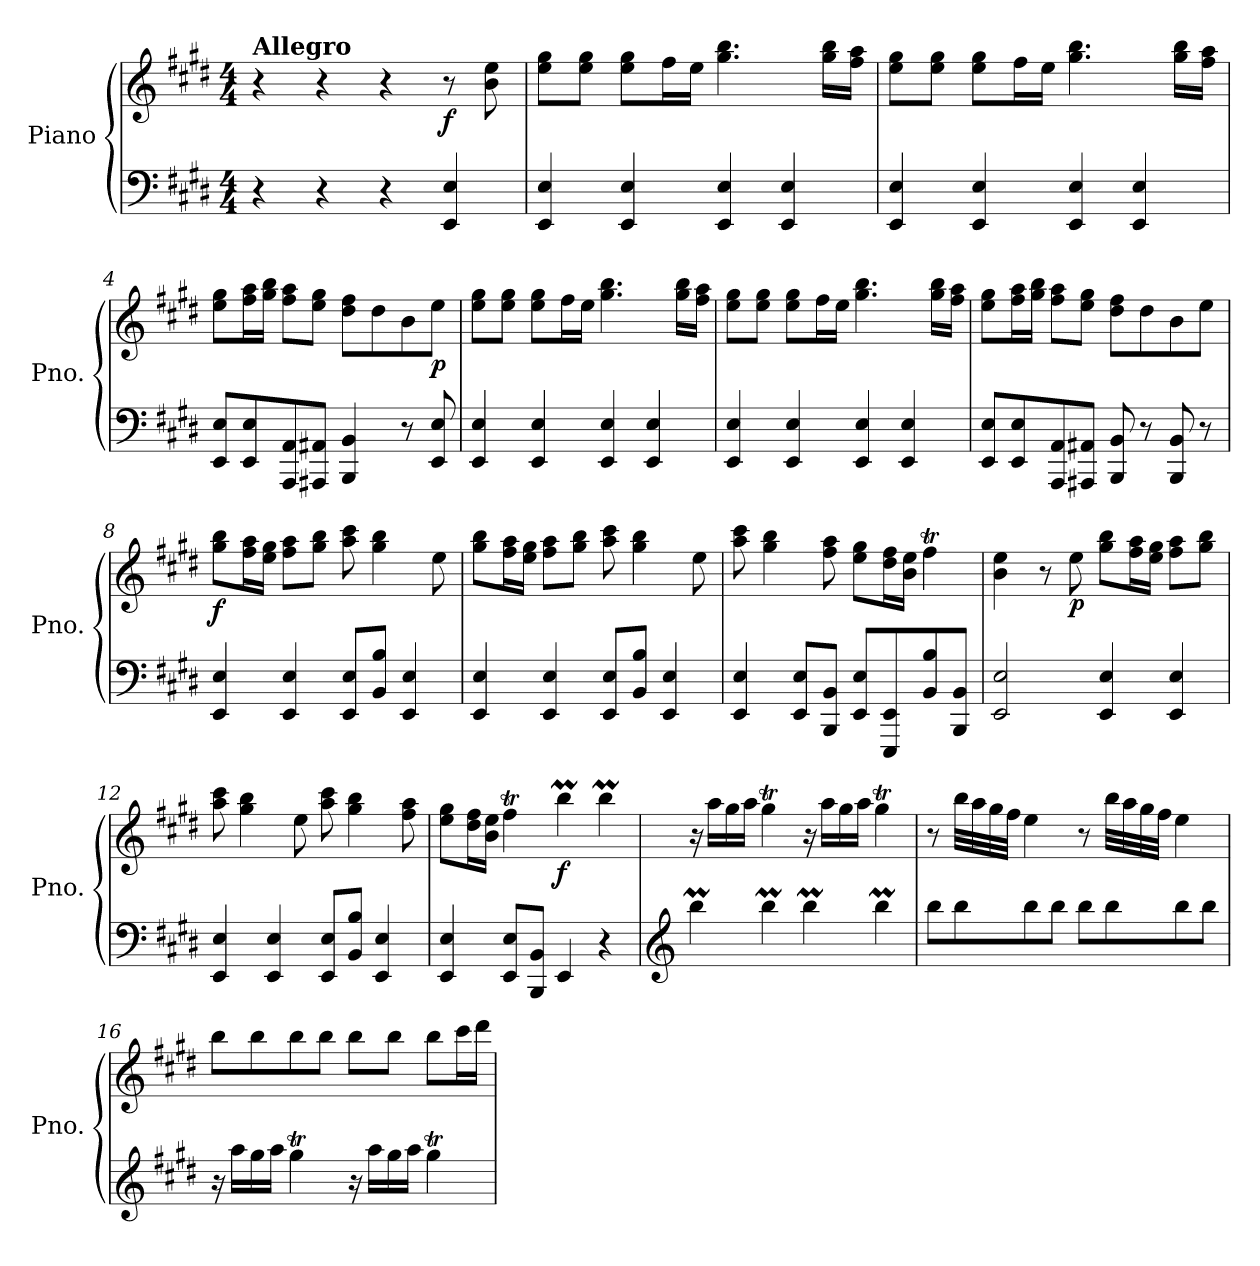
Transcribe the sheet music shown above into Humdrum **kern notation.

**kern	**kern	**dynam
*part1	*part1	*part1
*staff2	*staff1	*staff1/2
*I"Piano	*	*
*I'Pno.	*	*
*clefF4	*clefG2	*
*k[f#c#g#d#]	*k[f#c#g#d#]	*
*M4/4	*M4/4	*
=1	=1	=1
!	!LO:TX:a:B:t=Allegro	!
4r	4r	.
4r	4r	.
4r	4r	.
!	!	!LO:DY:b
4EE/ 4E/	8r	f
.	8b\ 8ee\	.
=2	=2	=2
4EE/ 4E/	8ee\ 8gg#\L	.
.	8ee\ 8gg#\J	.
4EE/ 4E/	8ee\ 8gg#\L	.
.	16ff#\L	.
.	16ee\JJ	.
4EE/ 4E/	4.gg#\ 4.bb\	.
4EE/ 4E/	.	.
.	16gg#\ 16bb\LL	.
.	16ff#\ 16aa\JJ	.
=3	=3	=3
4EE/ 4E/	8ee\ 8gg#\L	.
.	8ee\ 8gg#\J	.
4EE/ 4E/	8ee\ 8gg#\L	.
.	16ff#\L	.
.	16ee\JJ	.
4EE/ 4E/	4.gg#\ 4.bb\	.
4EE/ 4E/	.	.
.	16gg#\ 16bb\LL	.
.	16ff#\ 16aa\JJ	.
=4	=4	=4
8EE/ 8E/L	8ee\ 8gg#\L	.
8EE/ 8E/	16ff#\ 16aa\L	.
.	16gg#\ 16bb\JJ	.
8AAA/ 8AA/	8ff#\ 8aa\L	.
8AAA#X/ 8AA#X/J	8ee\ 8gg#\J	.
4BBB/ 4BB/	8dd#\ 8ff#\L	.
.	8dd#\	.
8r	8b\	.
!	!	!LO:DY:b
8EE/ 8E/	8ee\J	p
!!LO:LB:g=z
=5	=5	=5
4EE/ 4E/	8ee\ 8gg#\L	.
.	8ee\ 8gg#\J	.
4EE/ 4E/	8ee\ 8gg#\L	.
.	16ff#\L	.
.	16ee\JJ	.
4EE/ 4E/	4.gg#\ 4.bb\	.
4EE/ 4E/	.	.
.	16gg#\ 16bb\LL	.
.	16ff#\ 16aa\JJ	.
=6	=6	=6
4EE/ 4E/	8ee\ 8gg#\L	.
.	8ee\ 8gg#\J	.
4EE/ 4E/	8ee\ 8gg#\L	.
.	16ff#\L	.
.	16ee\JJ	.
4EE/ 4E/	4.gg#\ 4.bb\	.
4EE/ 4E/	.	.
.	16gg#\ 16bb\LL	.
.	16ff#\ 16aa\JJ	.
=7	=7	=7
8EE/ 8E/L	8ee\ 8gg#\L	.
8EE/ 8E/	16ff#\ 16aa\L	.
.	16gg#\ 16bb\JJ	.
8AAA/ 8AA/	8ff#\ 8aa\L	.
8AAA#X/ 8AA#X/J	8ee\ 8gg#\J	.
8BBB/ 8BB/	8dd#\ 8ff#\L	.
8r	8dd#\	.
8BBB/ 8BB/	8b\	.
8r	8ee\J	.
=8	=8	=8
!	!	!LO:DY:b
4EE/ 4E/	8gg#\ 8bb\L	f
.	16ff#\ 16aa\L	.
.	16ee\ 16gg#\JJ	.
4EE/ 4E/	8ff#\ 8aa\L	.
.	8gg#\ 8bb\J	.
8EE/ 8E/L	8aa\ 8ccc#\	.
8BB/ 8B/J	4gg#\ 4bb\	.
4EE/ 4E/	.	.
.	8ee\	.
!!LO:LB:g=z
=9	=9	=9
4EE/ 4E/	8gg#\ 8bb\L	.
.	16ff#\ 16aa\L	.
.	16ee\ 16gg#\JJ	.
4EE/ 4E/	8ff#\ 8aa\L	.
.	8gg#\ 8bb\J	.
8EE/ 8E/L	8aa\ 8ccc#\	.
8BB/ 8B/J	4gg#\ 4bb\	.
4EE/ 4E/	.	.
.	8ee\	.
=10	=10	=10
4EE/ 4E/	8aa\ 8ccc#\	.
.	4gg#\ 4bb\	.
8EE/ 8E/L	.	.
8BBB/ 8BB/J	8ff#\ 8aa\	.
8EE/ 8E/L	8ee\ 8gg#\L	.
8EEE/ 8EE/	16dd#\ 16ff#\L	.
.	16b\ 16ee\JJ	.
8BB/ 8B/	4ff#T\	.
8BBB/ 8BB/J	.	.
=11	=11	=11
2EE/ 2E/	4b\ 4ee\	.
.	8r	.
!	!	!LO:DY:b
.	8ee\	p
4EE/ 4E/	8gg#\ 8bb\L	.
.	16ff#\ 16aa\L	.
.	16ee\ 16gg#\JJ	.
4EE/ 4E/	8ff#\ 8aa\L	.
.	8gg#\ 8bb\J	.
=12	=12	=12
4EE/ 4E/	8aa\ 8ccc#\	.
.	4gg#\ 4bb\	.
4EE/ 4E/	.	.
.	8ee\	.
8EE/ 8E/L	8aa\ 8ccc#\	.
8BB/ 8B/J	4gg#\ 4bb\	.
4EE/ 4E/	.	.
.	8ff#\ 8aa\	.
!!LO:LB:g=z
=13	=13	=13
4EE/ 4E/	8ee\ 8gg#\L	.
.	16dd#\ 16ff#\L	.
.	16b\ 16ee\JJ	.
8EE/ 8E/L	4ff#T\	.
8BBB/ 8BB/J	.	.
!	!	!LO:DY:b
4EE/	4bbM\	f
4r	4bbM\	.
=14	=14	=14
*clefG2	*	*
4bbM\	16r	.
.	16aa\LL	.
.	16gg#\	.
.	16aa\JJ	.
4bbM\	4gg#t\	.
4bbM\	16r	.
.	16aa\LL	.
.	16gg#\	.
.	16aa\JJ	.
4bbM\	4gg#t\	.
=15	=15	=15
8bb\L	8r	.
8bb\	32bb\LLL	.
.	32aa\	.
.	32gg#\	.
.	32ff#\JJJ	.
8bb\	4ee\	.
8bb\J	.	.
8bb\L	8r	.
8bb\	32bb\LLL	.
.	32aa\	.
.	32gg#\	.
.	32ff#\JJJ	.
8bb\	4ee\	.
8bb\J	.	.
!!LO:LB:g=z
=16	=16	=16
16r	8bb\L	.
16aa\LL	.	.
16gg#\	8bb\	.
16aa\JJ	.	.
4gg#t\	8bb\	.
.	8bb\J	.
16r	8bb\L	.
16aa\LL	.	.
16gg#\	8bb\J	.
16aa\JJ	.	.
4gg#t\	8bb\L	.
.	16ccc#\L	.
.	16ddd#\JJ	.
=	=	=
*-	*-	*-
